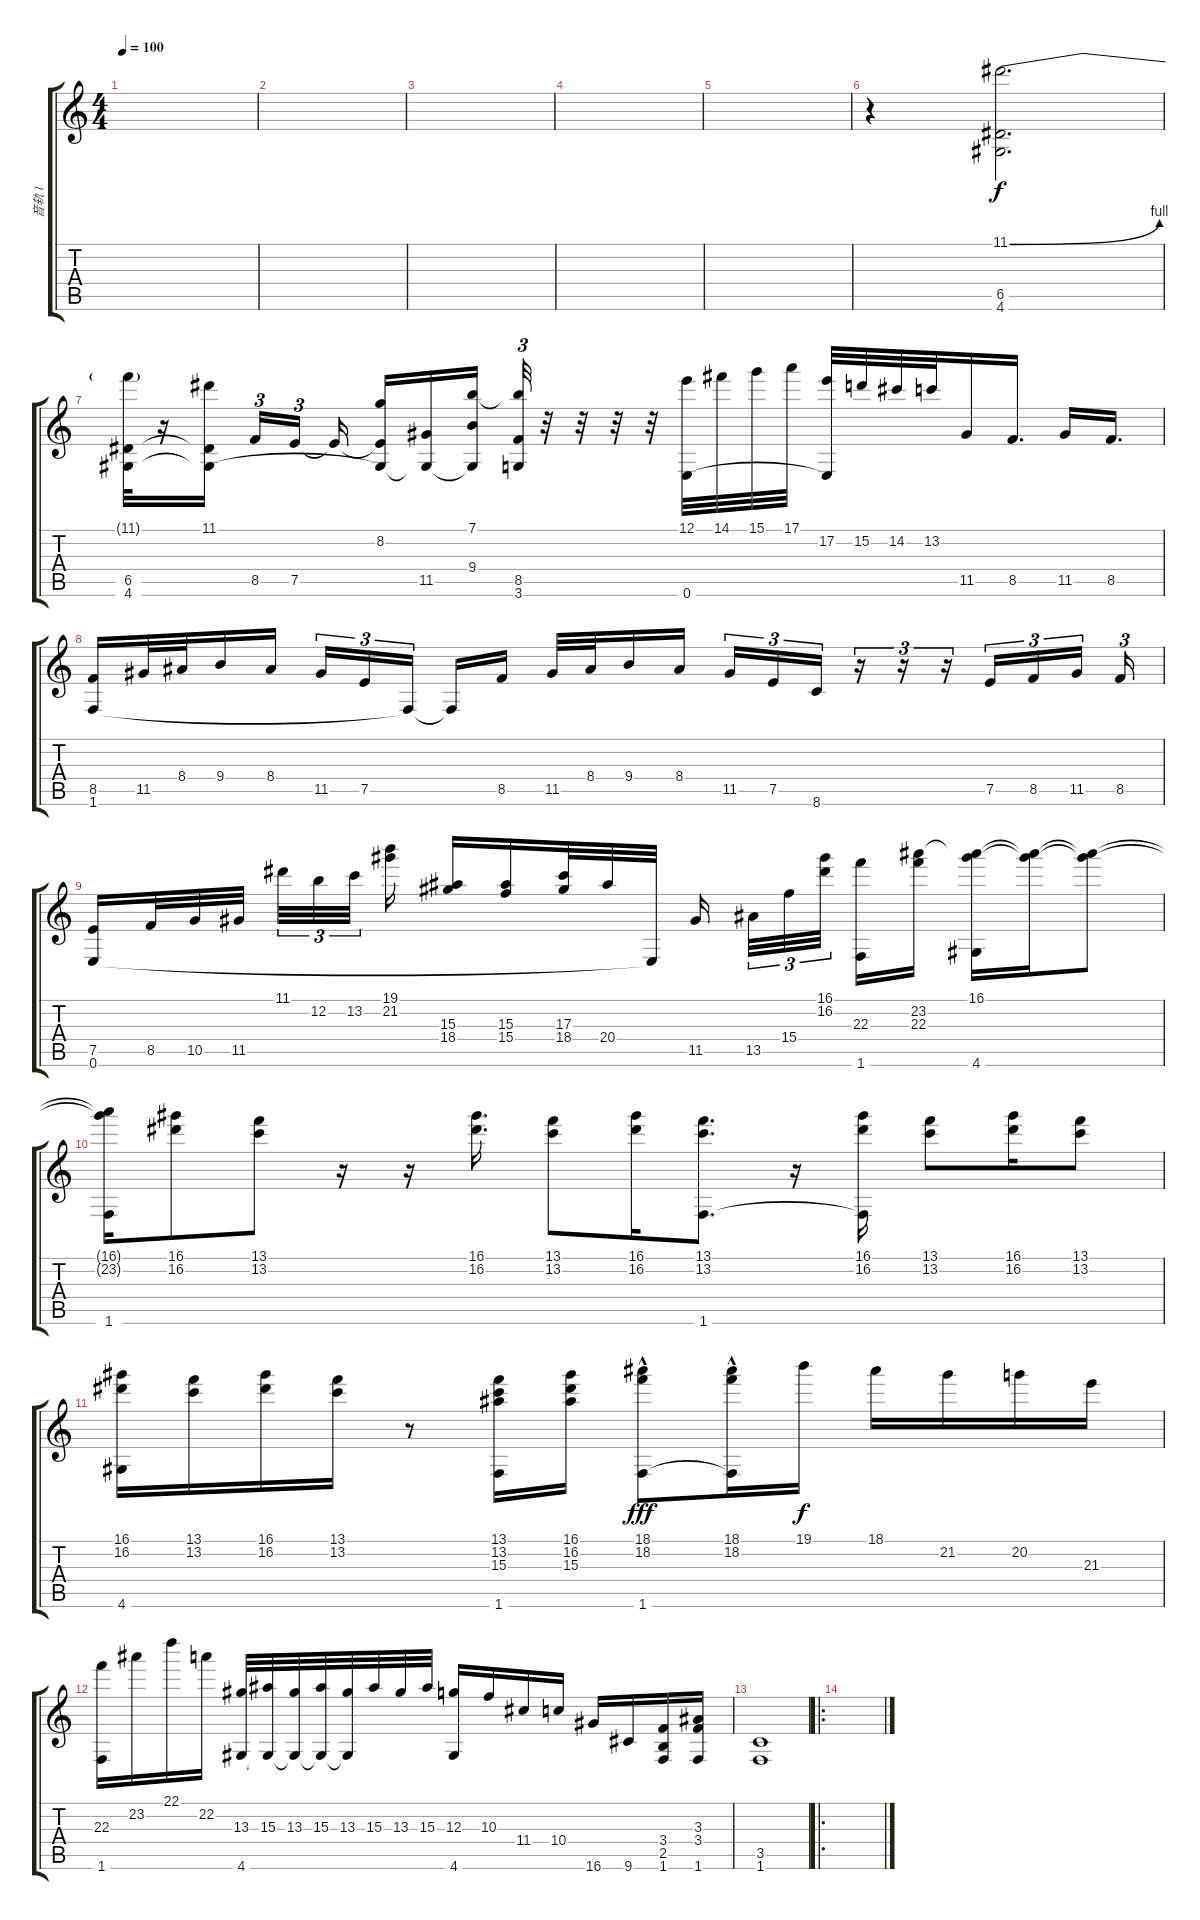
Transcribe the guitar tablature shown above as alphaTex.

\track ("音轨 1" "音轨 1") {instrument distortionguitar}
\staff {score tabs}
\tuning (E4 B3 G3 D3 A2 E2) {hide}
\ts (4 4)
\tempo 100
\clef g2
\ks c
|
|
|
|
|
r.4 (11.1{be (bend 0 0 60 4)} 6.5 4.6).2{d} |
(11.1{t} 6.5 4.6).32 r.16 (11.1 6.5{t} 4.6{t}).16{beam splitsecondary} 8.5.16{tu (3 2)} 7.5.16{tu (3 2) beam splitsecondary} 7.5{t}.16 (8.2 7.5{t} 4.6{t}).16 (11.5 4.6{t}).16 (7.1 9.4 4.6{t}).16{beam splitsecondary} (7.1{t} 8.5 3.6).32{tu (3 2)} r.32 r.32 r.32 r.32 (12.1 0.6).32 14.1.32 15.1.32 17.1.32 (17.2 0.6{t}).32 15.2.32 14.2.32 13.2.32 11.5.16 8.5.16{d} 11.5.16 8.5.16{d} |
(8.5 1.6).16 11.5.32 8.4.32 9.4.16 8.4.16 11.5.16{tu (3 2)} 7.5.16{tu (3 2)} 1.6{t}.16{tu (3 2) beam splitsecondary} 1.6{t}.16 8.5.16 11.5.32 8.4.32 9.4.16 8.4.16{beam splitsecondary} 11.5.16{tu (3 2)} 7.5.16{tu (3 2)} 8.6.16{tu (3 2)} r.16{tu (3 2)} r.16{tu (3 2)} r.16{tu (3 2)} 7.5.16{tu (3 2)} 8.5.16{tu (3 2)} 11.5.16{tu (3 2)} 8.5.16{tu (3 2)} |
(7.5 0.6).16 8.5.32 10.5.32 11.5.32{beam splitsecondary} 11.1.32{tu (3 2)} 12.2.32{tu (3 2)} 13.2.32{tu (3 2) beam splitsecondary} (19.1 21.2).16 (15.3 18.4).16 (15.3 15.4).16 (17.3 18.4).32 20.4.32 0.6{t}.32 11.5.16{beam splitsecondary} 13.5.32{tu (3 2)} 15.4.32{tu (3 2)} (16.1 16.2).32{tu (3 2) beam splitsecondary} (22.3 1.6).16 (23.2 22.3).16 (16.1 23.2{t} 4.6).16 (16.1{t} 23.2{t}).16 (16.1{t} 23.2{t}).8 |
(16.1{t} 23.2{t} 1.6).16 (16.1 16.2).8 (13.1 13.2).8 r.16 r.16 (16.1 16.2).16{d} (13.1 13.2).8 (16.1 16.2).16 (13.1 13.2 1.6).8{d} r.16 (16.1 16.2 1.6{t}).16 (13.1 13.2).8 (16.1 16.2).16 (13.1 13.2).8 |
(16.1 16.2 4.6).16 (13.1 13.2).16 (16.1 16.2).16 (13.1 13.2).16 r.8 (13.1 13.2 15.3 1.6).16 (16.1 16.2 15.3).16 (18.1 18.2{hac} 1.6).8{dy fff} (18.1 18.2{hac} 1.6{t}).16 19.1.16{dy f} 18.1.16 21.2.16 20.2.16 21.3.16 |
(22.3 1.6).16 23.2.16 22.1.16 22.2.16 (13.3 4.6).32 (15.3 4.6{t}).32 (13.3 4.6{t}).32 (15.3 4.6{t}).32 (13.3 4.6{t}).32 15.3.32 13.3.32 15.3.32 (12.3 4.6).16 10.3.16 11.4.16 10.4.16 16.6.16 9.6.16 (3.4 2.5 1.6).16 (3.3 3.4 1.6).16 |
(3.5 1.6).1 |
\ro
